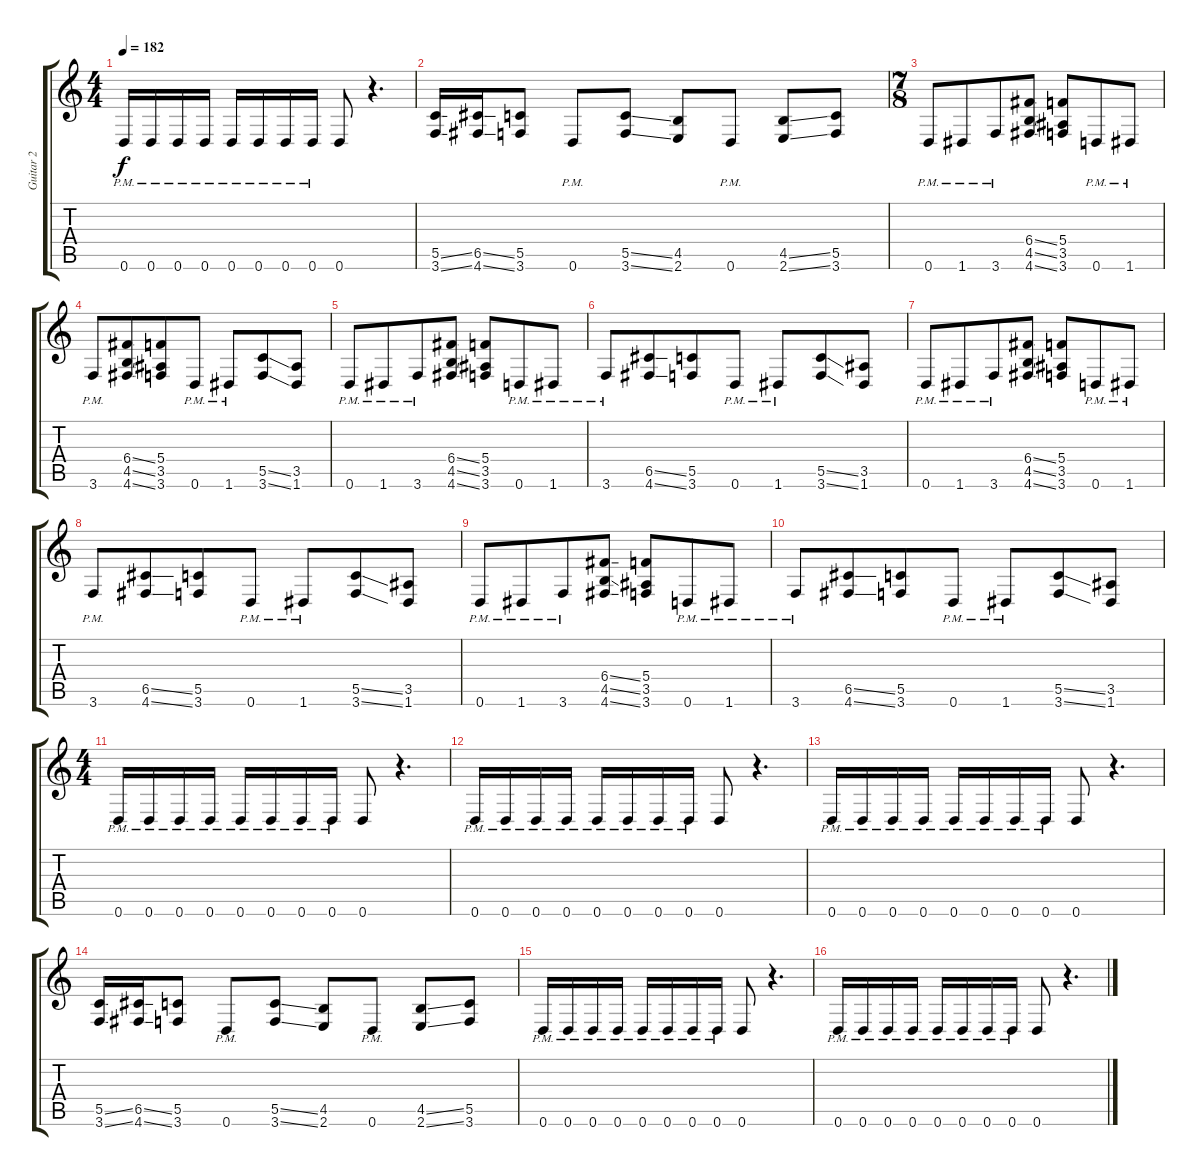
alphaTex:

\track ("Guitar 2" "Guitar 2") {instrument distortionguitar}
\staff {score tabs}
\tuning (D4 A3 F3 C3 G2 D2) {hide}
\ts (4 4)
\tempo 182
\clef g2
\ks c
0.6{pm}.16{dy f} 0.6{pm}.16 0.6{pm}.16 0.6{pm}.16 0.6{pm}.16 0.6{pm}.16 0.6{pm}.16 0.6{pm}.16 0.6.8 r.4{d} |
(5.5{ss} 3.6{ss}).16 (6.5{ss} 4.6{ss}).16 (5.5 3.6).8 0.6{pm}.8 (5.5{ss} 3.6{ss}).8 (4.5 2.6).8 0.6{pm}.8 (4.5{ss} 2.6{ss}).8 (5.5 3.6).8 |
\ts (7 8)
0.6{pm}.8 1.6{pm}.8 3.6{pm}.8 (6.4{ss} 4.5{ss} 4.6{ss}).8 (5.4 3.5 3.6).8 0.6{pm}.8 1.6{pm}.8 |
3.6{pm}.8 (6.4{ss} 4.5{ss} 4.6{ss}).8 (5.4 3.5 3.6).8 0.6{pm}.8 1.6{pm}.8 (5.5{ss} 3.6{ss}).8 (3.5 1.6).8 |
0.6{pm}.8 1.6{pm}.8 3.6{pm}.8 (6.4{ss} 4.5{ss} 4.6{ss}).8 (5.4 3.5 3.6).8 0.6{pm}.8 1.6{pm}.8 |
3.6{pm}.8 (6.5{ss} 4.6{ss}).8 (5.5 3.6).8 0.6{pm}.8 1.6{pm}.8 (5.5{ss} 3.6{ss}).8 (3.5 1.6).8 |
0.6{pm}.8 1.6{pm}.8 3.6{pm}.8 (6.4{ss} 4.5{ss} 4.6{ss}).8 (5.4 3.5 3.6).8 0.6{pm}.8 1.6{pm}.8 |
3.6{pm}.8 (6.5{ss} 4.6{ss}).8 (5.5 3.6).8 0.6{pm}.8 1.6{pm}.8 (5.5{ss} 3.6{ss}).8 (3.5 1.6).8 |
0.6{pm}.8 1.6{pm}.8 3.6{pm}.8 (6.4{ss} 4.5{ss} 4.6{ss}).8 (5.4 3.5 3.6).8 0.6{pm}.8 1.6{pm}.8 |
3.6{pm}.8 (6.5{ss} 4.6{ss}).8 (5.5 3.6).8 0.6{pm}.8 1.6{pm}.8 (5.5{ss} 3.6{ss}).8 (3.5 1.6).8 |
\ts (4 4)
0.6{pm}.16 0.6{pm}.16 0.6{pm}.16 0.6{pm}.16 0.6{pm}.16 0.6{pm}.16 0.6{pm}.16 0.6{pm}.16 0.6.8 r.4{d} |
0.6{pm}.16 0.6{pm}.16 0.6{pm}.16 0.6{pm}.16 0.6{pm}.16 0.6{pm}.16 0.6{pm}.16 0.6{pm}.16 0.6.8 r.4{d} |
0.6{pm}.16 0.6{pm}.16 0.6{pm}.16 0.6{pm}.16 0.6{pm}.16 0.6{pm}.16 0.6{pm}.16 0.6{pm}.16 0.6.8 r.4{d} |
(5.5{ss} 3.6{ss}).16 (6.5{ss} 4.6{ss}).16 (5.5 3.6).8 0.6{pm}.8 (5.5{ss} 3.6{ss}).8 (4.5 2.6).8 0.6{pm}.8 (4.5{ss} 2.6{ss}).8 (5.5 3.6).8 |
0.6{pm}.16 0.6{pm}.16 0.6{pm}.16 0.6{pm}.16 0.6{pm}.16 0.6{pm}.16 0.6{pm}.16 0.6{pm}.16 0.6.8 r.4{d} |
0.6{pm}.16 0.6{pm}.16 0.6{pm}.16 0.6{pm}.16 0.6{pm}.16 0.6{pm}.16 0.6{pm}.16 0.6{pm}.16 0.6.8 r.4{d}
